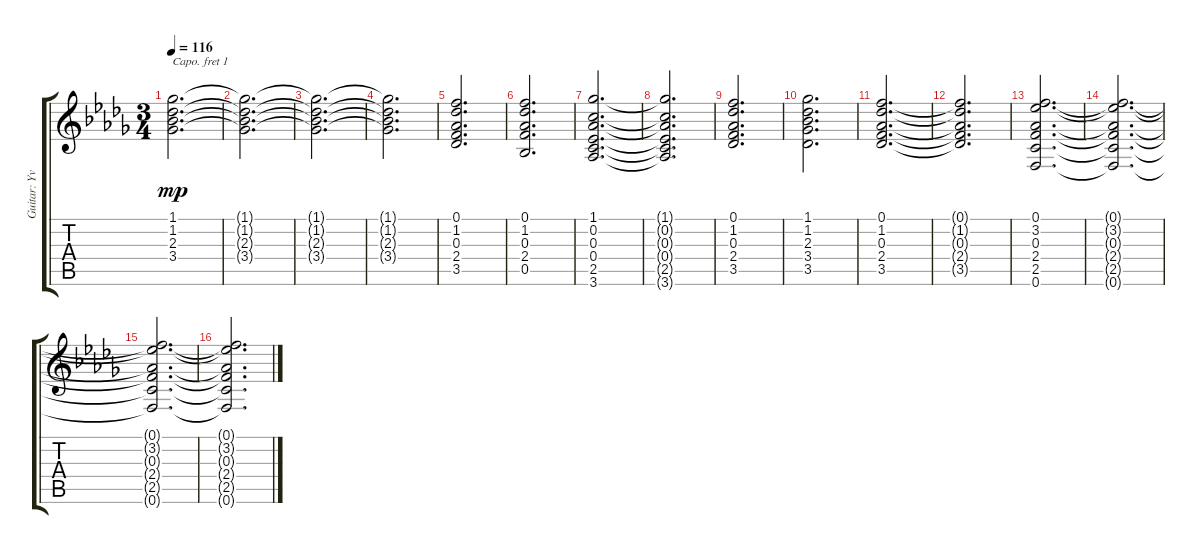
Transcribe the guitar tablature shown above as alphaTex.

\track ("Guitar: Yves" "Guitar: Yv") {instrument acousticguitarsteel}
\staff {score tabs}
\capo 1
\tuning (E4 B3 G3 D3 A2 E2) {hide}
\ts (3 4)
\tempo 116
\clef g2
\ks db
(1.1 1.2 2.3 3.4).2{d dy mp} |
(1.1{t} 1.2{t} 2.3{t} 3.4{t}).2{d} |
(1.1{t} 1.2{t} 2.3{t} 3.4{t}).2{d} |
(1.1{t} 1.2{t} 2.3{t} 3.4{t}).2{d} |
(0.1 1.2 0.3 2.4 3.5).2{d} |
(0.1 1.2 0.3 2.4 0.5).2{d} |
(1.1 0.2 0.3 0.4 2.5 3.6).2{d} |
(1.1{t} 0.2{t} 0.3{t} 0.4{t} 2.5{t} 3.6{t}).2{d} |
(0.1 1.2 0.3 2.4 3.5).2{d} |
(1.1 1.2 2.3 3.4 3.5).2{d} |
(0.1 1.2 0.3 2.4 3.5).2{d} |
(0.1{t} 1.2{t} 0.3{t} 2.4{t} 3.5{t}).2{d} |
(0.1 3.2 0.3 2.4 2.5 0.6).2{d} |
(0.1{t} 3.2{t} 0.3{t} 2.4{t} 2.5{t} 0.6{t}).2{d} |
(0.1{t} 3.2{t} 0.3{t} 2.4{t} 2.5{t} 0.6{t}).2{d} |
(0.1{t} 3.2{t} 0.3{t} 2.4{t} 2.5{t} 0.6{t}).2{d}
